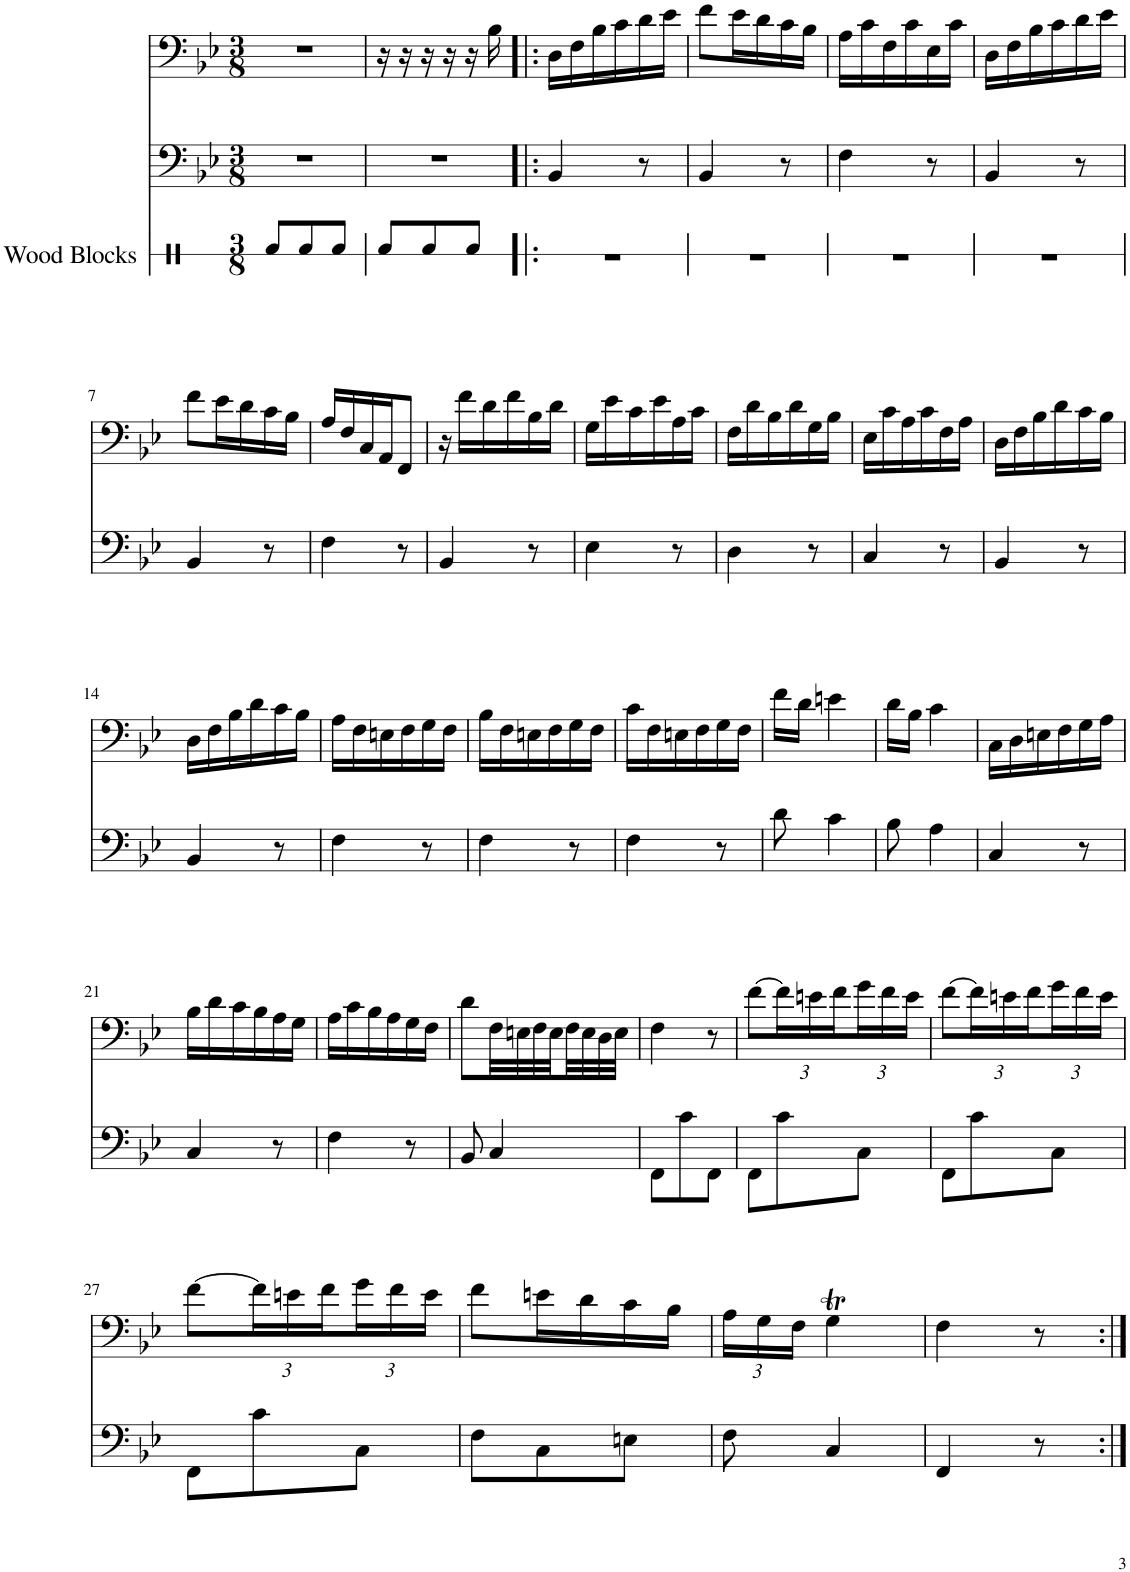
**kern	**kern	**kern	**kern
*part3	*part3	*part2	*part1
*staff4	*staff3	*staff2	*staff1
*I"Harpsichord	*	*I"Violoncello	*I"Violoncello
*I'Hpschd	*	*I'Vc	*I'Vc
!!LO:PB:g=z
*stria5	*stria5	*	*
*clefF4	*clefG2	*clefF4	*clefF4
*k[b-e-]	*k[b-e-]	*k[b-e-]	*k[b-e-]
*M3/8	*M3/8	*M3/8	*M3/8
=1	=1	=1	=1
4.r	4.r	4.r	4.r
=2	=2	=2	=2
4.r	4.r	4.r	16r
.	.	.	16r
.	.	.	16r
.	.	.	16r
.	.	.	16r
.	.	.	16B-\
=3!|:	=3!|:	=3!|:	=3!|:
4BB-	4d 4f 4b-	4BB-/	16D\LL
.	.	.	16F\
.	.	.	16B-\
.	.	.	16c\
8r	8r	8r	16d\
.	.	.	16e-\JJ
=4	=4	=4	=4
4BB-	4f 4b- 4dd	4BB-/	8f\L
.	.	.	16e-\L
.	.	.	16d\
8r	8r	8r	16c\
.	.	.	16B-\JJ
=5	=5	=5	=5
4F	4f 4a 4cc	4F\	16A\LL
.	.	.	16c\
.	.	.	16F\
.	.	.	16c\
8r	8r	8r	16E-\
.	.	.	16c\JJ
=6	=6	=6	=6
4BB-	4d 4f 4b-	4BB-/	16D\LL
.	.	.	16F\
.	.	.	16B-\
.	.	.	16c\
8r	8r	8r	16d\
.	.	.	16e-\JJ
!!LO:LB:g=z
=7	=7	=7	=7
4BB-	4f 4b- 4dd	4BB-/	8f\L
.	.	.	16e-\L
.	.	.	16d\
8r	8r	8r	16c\
.	.	.	16B-\JJ
=8	=8	=8	=8
4F	4f 4a 4cc	4F\	16A/LL
.	.	.	16F/
.	.	.	16C/
.	.	.	16AA/J
8r	8r	8r	8FF/J
=9	=9	=9	=9
4BB-	4d 4f 4b-	4BB-/	16r
.	.	.	16f\LL
.	.	.	16d\
.	.	.	16f\
8r	8r	8r	16B-\
.	.	.	16d\JJ
=10	=10	=10	=10
4E-	4e- 4g	4E-\	16G\LL
.	.	.	16e-\
.	.	.	16c\
.	.	.	16e-\
8r	8cc	8r	16A\
.	.	.	16c\JJ
=11	=11	=11	=11
*	*^	*	*
4D	4f	8cc	4D\	16F\LL
.	.	.	.	16d\
.	.	4b-	.	16B-\
.	.	.	.	16d\
8r	8r	.	8r	16G\
.	.	.	.	16B-\JJ
=12	=12	=12	=12	=12
4C	4e-	8b-	4C/	16E-\LL
.	.	.	.	16c\
.	.	4a	.	16A\
.	.	.	.	16c\
8r	8r	.	8r	16F\
.	.	.	.	16A\JJ
*	*v	*v	*	*
=13	=13	=13	=13
4BB-	4d 4f 4b-	4BB-/	16D\LL
.	.	.	16F\
.	.	.	16B-\
.	.	.	16d\
8r	8r	8r	16c\
.	.	.	16B-\JJ
!!LO:LB:g=z
=14	=14	=14	=14
4BB-	4B- 4d 4f	4BB-/	16D\LL
.	.	.	16F\
.	.	.	16B-\
.	.	.	16d\
8r	8en 8g	8r	16c\
.	.	.	16B-\JJ
=15	=15	=15	=15
4F	4c 4f 4a	4F\	16A\LL
.	.	.	16F\
.	.	.	16En\
.	.	.	16F\
8r	8r	8r	16G\
.	.	.	16F\JJ
=16	=16	=16	=16
4F	4f 4b- 4dd	4F\	16B-\LL
.	.	.	16F\
.	.	.	16En\
.	.	.	16F\
8r	8r	8r	16G\
.	.	.	16F\JJ
=17	=17	=17	=17
4F	4f 4a 4cc	4F\	16c\LL
.	.	.	16F\
.	.	.	16En\
.	.	.	16F\
8r	8r	8r	16G\
.	.	.	16F\JJ
=18	=18	=18	=18
*	*^	*	*
8d	8f	4b-	8d\	16f\LL
.	.	.	.	16d\JJ
4c	4en	.	4c\	4en\
.	.	8a	.	.
=19	=19	=19	=19	=19
8B-	8d	4g	8B-\	16d\LL
.	.	.	.	16B-\JJ
4A	4c	.	4A\	4c\
.	.	8f	.	.
*	*v	*v	*	*
=20	=20	=20	=20
4C	4G 4c 4en	4C/	16C\LL
.	.	.	16D\
.	.	.	16En\
.	.	.	16F\
8r	8r	8r	16G\
.	.	.	16A\JJ
!!LO:LB:g=z
=21	=21	=21	=21
4C	4c 4en 4g	4C/	16B-\LL
.	.	.	16d\
.	.	.	16c\
.	.	.	16B-\
8r	8r	8r	16A\
.	.	.	16G\JJ
=22	=22	=22	=22
4F	4A 4c 4f	4F\	16A\LL
.	.	.	16c\
.	.	.	16B-\
.	.	.	16A\
8r	8r	8r	16G\
.	.	.	16F\JJ
=23	=23	=23	=23
*	*^	*	*
8BB-	8d/L	8g	8BB-/	8d\L
4C	8c/	4en 4g	4C/	32F\LL
.	.	.	.	32En\
.	.	.	.	32F\
.	.	.	.	32E\
.	8B-/J	.	.	32F\
.	.	.	.	32E\
.	.	.	.	32D\
.	.	.	.	32E\JJJ
=24	=24	=24	=24	=24
8FF/L	8A 8c	16f/LL	8FF\L	4F\
.	.	16en/	.	.
8c/	4ryy	16f/	8c\	.
.	.	16g/	.	.
8FF/J	.	16a/	8FF\J	8r
.	.	16b-/JJ	.	.
=25	=25	=25	=25	=25
8FF/L	8.f/L	8a 8cc	8FF\L	[8f\L
*	*	*	*	*Xbrackettup
8c/	.	4g 4b-	8c\	24f\L]
.	.	.	.	24en\
.	16d/K	.	.	.
.	.	.	.	24f\
8C/J	8en/J	.	8C\J	24g\
.	.	.	.	24f\
.	.	.	.	24e\JJ
=26	=26	=26	=26	=26
8FF/L	8.f/L	8a	8FF\L	[8f\L
8c/	.	4c 4g	8c\	24f\L]
.	.	.	.	24en\
.	16d/K	.	.	.
.	.	.	.	24f\
8C/J	8en/J	.	8C\J	24g\
.	.	.	.	24f\
.	.	.	.	24e\JJ
!!LO:LB:g=z
=27	=27	=27	=27	=27
8FF/L	8A/ 8c/L	8f/L	8FF\L	[8f\L
8c/	8c/ 8f/	16g/L	8c\	24f\L]
.	.	.	.	24en\
.	.	16a/J	.	.
.	.	.	.	24f\
8C/J	8c/ 8en/J	8b-/J	8C\J	24g\
.	.	.	.	24f\
.	.	.	.	24e\JJ
=28	=28	=28	=28	=28
8F\L	8f 8a	8c/L	8F\L	8f\L
8C\	4en 4g	8c/	8C\	16en\L
.	.	.	.	16d\
8En\J	.	8B-/J	8En\J	16c\
.	.	.	.	16B-\JJ
=29	=29	=29	=29	=29
8F	8.f/L	8A 8c	8F\	24A\LL
.	.	.	.	24G\
.	.	.	.	24F\JJ
4C	.	4G 4c	4C/	4GT\
.	16d/K	.	.	.
.	8en/J	.	.	.
*	*v	*v	*	*
=30	=30	=30	=30
4FF	4A 4c 4f	4FF/	4F\
8r	8r	8r	8r
=:|!	=:|!	=:|!	=:|!
*-	*-	*-	*-
